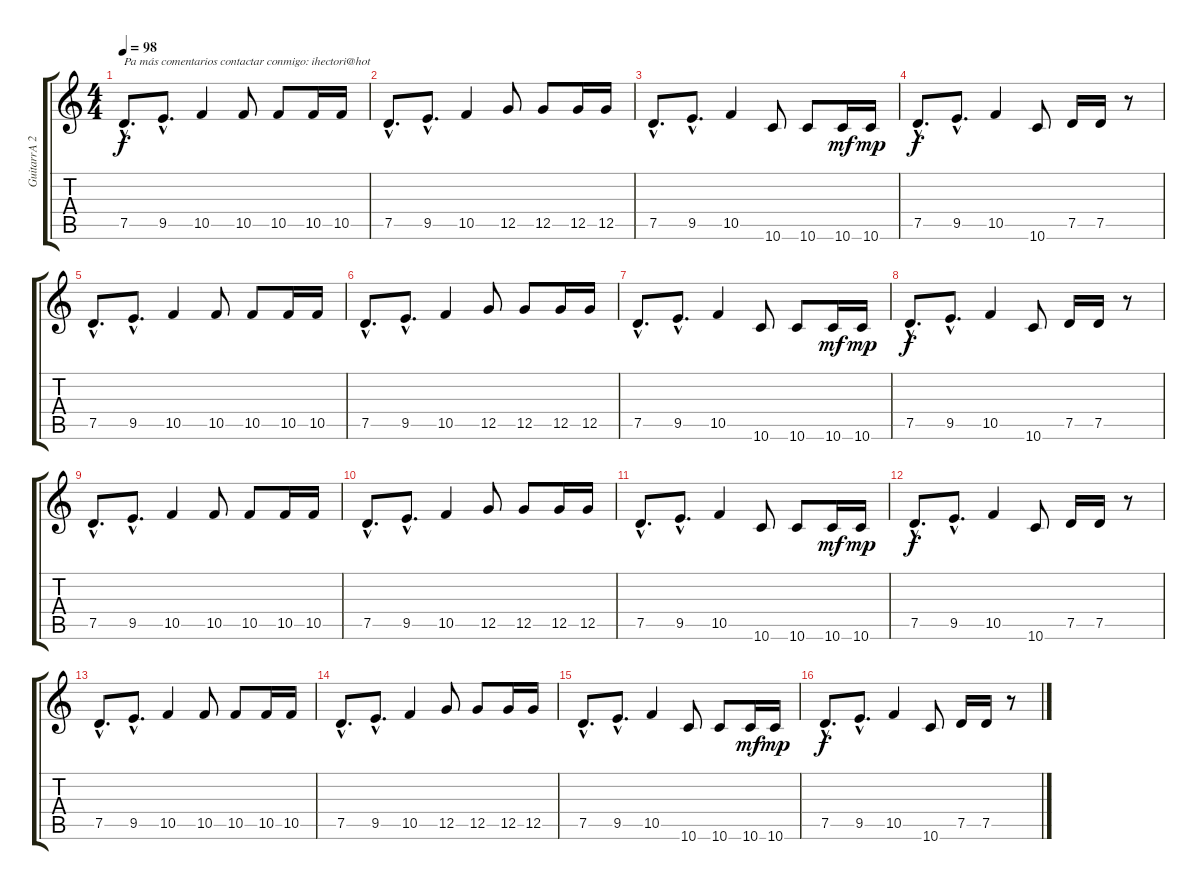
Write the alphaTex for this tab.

\track ("GuitarrA 2" "GuitarrA 2") {instrument electricguitarclean}
\staff {score tabs}
\tuning (D4 A3 F3 C3 G2 D2) {hide}
\ts (4 4)
\tempo 98
\clef g2
\ks c
7.5{hac}.8{d txt "Pa más comentarios contactar conmigo: ihectori@hot" dy f instrument electricguitarclean} 9.5{hac}.8{d} 10.5.4 10.5.8 10.5.8 10.5.16 10.5.16 |
7.5{hac}.8{d} 9.5{hac}.8{d} 10.5.4 12.5.8 12.5.8 12.5.16 12.5.16 |
7.5{hac}.8{d} 9.5{hac}.8{d} 10.5.4 10.6.8 10.6.8 10.6.16{dy mf} 10.6.16{dy mp} |
7.5{hac}.8{d dy f} 9.5{hac}.8{d} 10.5.4 10.6.8 7.5.16 7.5.16 r.8 |
7.5{hac}.8{d} 9.5{hac}.8{d} 10.5.4 10.5.8 10.5.8 10.5.16 10.5.16 |
7.5{hac}.8{d} 9.5{hac}.8{d} 10.5.4 12.5.8 12.5.8 12.5.16 12.5.16 |
7.5{hac}.8{d} 9.5{hac}.8{d} 10.5.4 10.6.8 10.6.8 10.6.16{dy mf} 10.6.16{dy mp} |
7.5{hac}.8{d dy f} 9.5{hac}.8{d} 10.5.4 10.6.8 7.5.16 7.5.16 r.8 |
7.5{hac}.8{d} 9.5{hac}.8{d} 10.5.4 10.5.8 10.5.8 10.5.16 10.5.16 |
7.5{hac}.8{d} 9.5{hac}.8{d} 10.5.4 12.5.8 12.5.8 12.5.16 12.5.16 |
7.5{hac}.8{d} 9.5{hac}.8{d} 10.5.4 10.6.8 10.6.8 10.6.16{dy mf} 10.6.16{dy mp} |
7.5{hac}.8{d dy f} 9.5{hac}.8{d} 10.5.4 10.6.8 7.5.16 7.5.16 r.8 |
7.5{hac}.8{d} 9.5{hac}.8{d} 10.5.4 10.5.8 10.5.8 10.5.16 10.5.16 |
7.5{hac}.8{d} 9.5{hac}.8{d} 10.5.4 12.5.8 12.5.8 12.5.16 12.5.16 |
7.5{hac}.8{d} 9.5{hac}.8{d} 10.5.4 10.6.8 10.6.8 10.6.16{dy mf} 10.6.16{dy mp} |
7.5{hac}.8{d dy f} 9.5{hac}.8{d} 10.5.4 10.6.8 7.5.16 7.5.16 r.8
